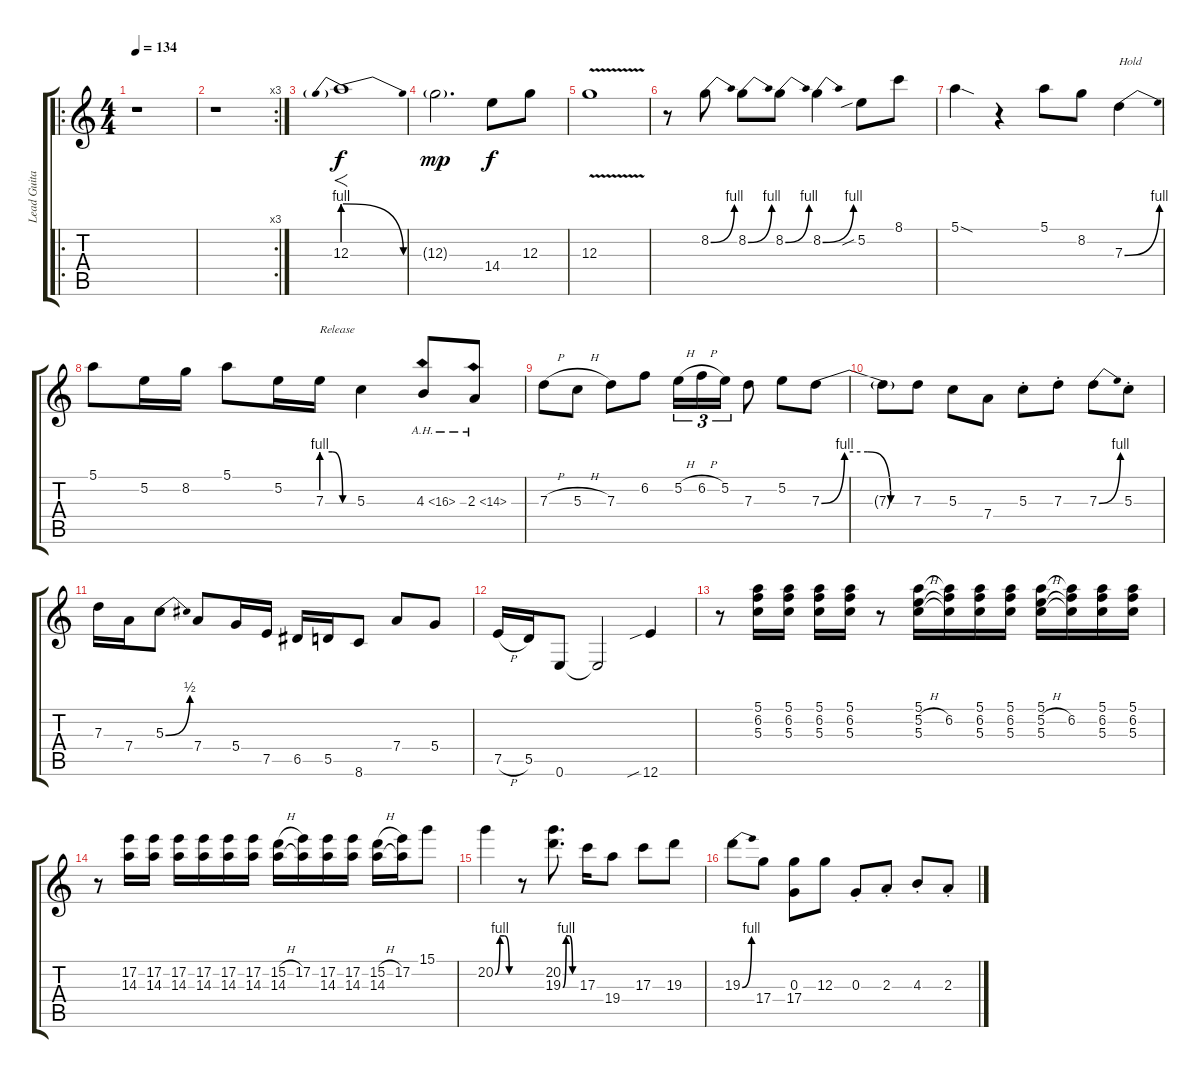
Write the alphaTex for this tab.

\track ("Lead Guitar" "Lead Guita") {instrument overdrivenguitar}
\staff {score tabs}
\tuning (E4 B3 G3 D3 A2 E2) {hide}
\ro
\ts (4 4)
\tempo 134
\clef g2
\ks c
r.1{dy f} |
\rc 3
r.1 |
12.3{be (prebendrelease 0 4 60 0)}.1{f volume 15} |
12.3{g}.2{d dy mp} 14.4.8{dy f} 12.3.8 |
12.3{v}.1 |
r.8 8.2{be (bend 0 0 60 4)}.8 8.2{be (bend 0 0 60 4)}.8 8.2{be (bend 0 0 60 4)}.8 8.2{be (bend 0 0 60 4)}.4 5.2{sib}.8 8.1.8 |
5.1{sod}.4 r.4 5.1.8 8.2.8 7.3{be (bend 0 0 60 4)}.4{txt "Hold "} |
5.1.8 5.2.16 8.2.16 5.1.8 5.2.16 7.3{be (custom 0 4 20 4 40 0 60 0)}.16{txt "Release"} 5.3.4 4.3{ah 12}.8 2.3{ah 12}.8 |
7.3{h}.8 5.3{h}.8 7.3.8 6.2.8 5.2{h}.16{tu (3 2)} 6.2{h}.16{tu (3 2)} 5.2.16{tu (3 2)} 7.3.8 5.2.8 7.3{be (custom 0 0 15 4 30 4 45 0 60 0)}.8 |
7.3{t}.8 7.3.8 5.3.8 7.4.8 5.3{st}.8 7.3{st}.8 7.3{be (bend 0 0 60 4)}.8 5.3{st}.8 |
7.3.16 7.4.16 5.3{be (bend 0 0 60 2)}.8 7.4.8 5.4.16 7.5.16 6.5.16 5.5.16 8.6.8 7.4.8 5.4.8 |
7.5{h}.16 5.5.16 0.6.8 0.6{t}.2 12.6{sib}.4 |
r.8 (5.1 6.2 5.3).16 (5.1 6.2 5.3).16 (5.1 6.2 5.3).16 (5.1 6.2 5.3).16 r.8 (5.1 5.2{h} 5.3).16 (5.1{t} 6.2 5.3{t}).16 (5.1 6.2 5.3).16 (5.1 6.2 5.3).16 (5.1 5.2{h} 5.3).16 (5.1{t} 6.2 5.3{t}).16 (5.1 6.2 5.3).16 (5.1 6.2 5.3).16 |
r.8 (17.2 14.3).16 (17.2 14.3).16 (17.2 14.3).16 (17.2 14.3).16 (17.2 14.3).16 (17.2 14.3).16 (15.2{h} 14.3).16 (17.2 14.3{t}).16 (17.2 14.3).16 (17.2 14.3).16 (15.2{h} 14.3).16 (17.2 14.3{t}).16 15.1.8 |
20.2{be (custom 0 0 15 4 30 4 45 0 60 0)}.4 r.8 (20.2 19.3{be (custom 0 0 15 4 30 4 45 0 60 0)}).8{d} 17.3.16 19.4.8 17.3.8 19.3.8 |
19.3{be (bend 0 0 60 4)}.8 17.4.8 (0.3 17.4).8 12.3.8 0.3{st}.8 2.3{st}.8 4.3{st}.8 2.3{st}.8
